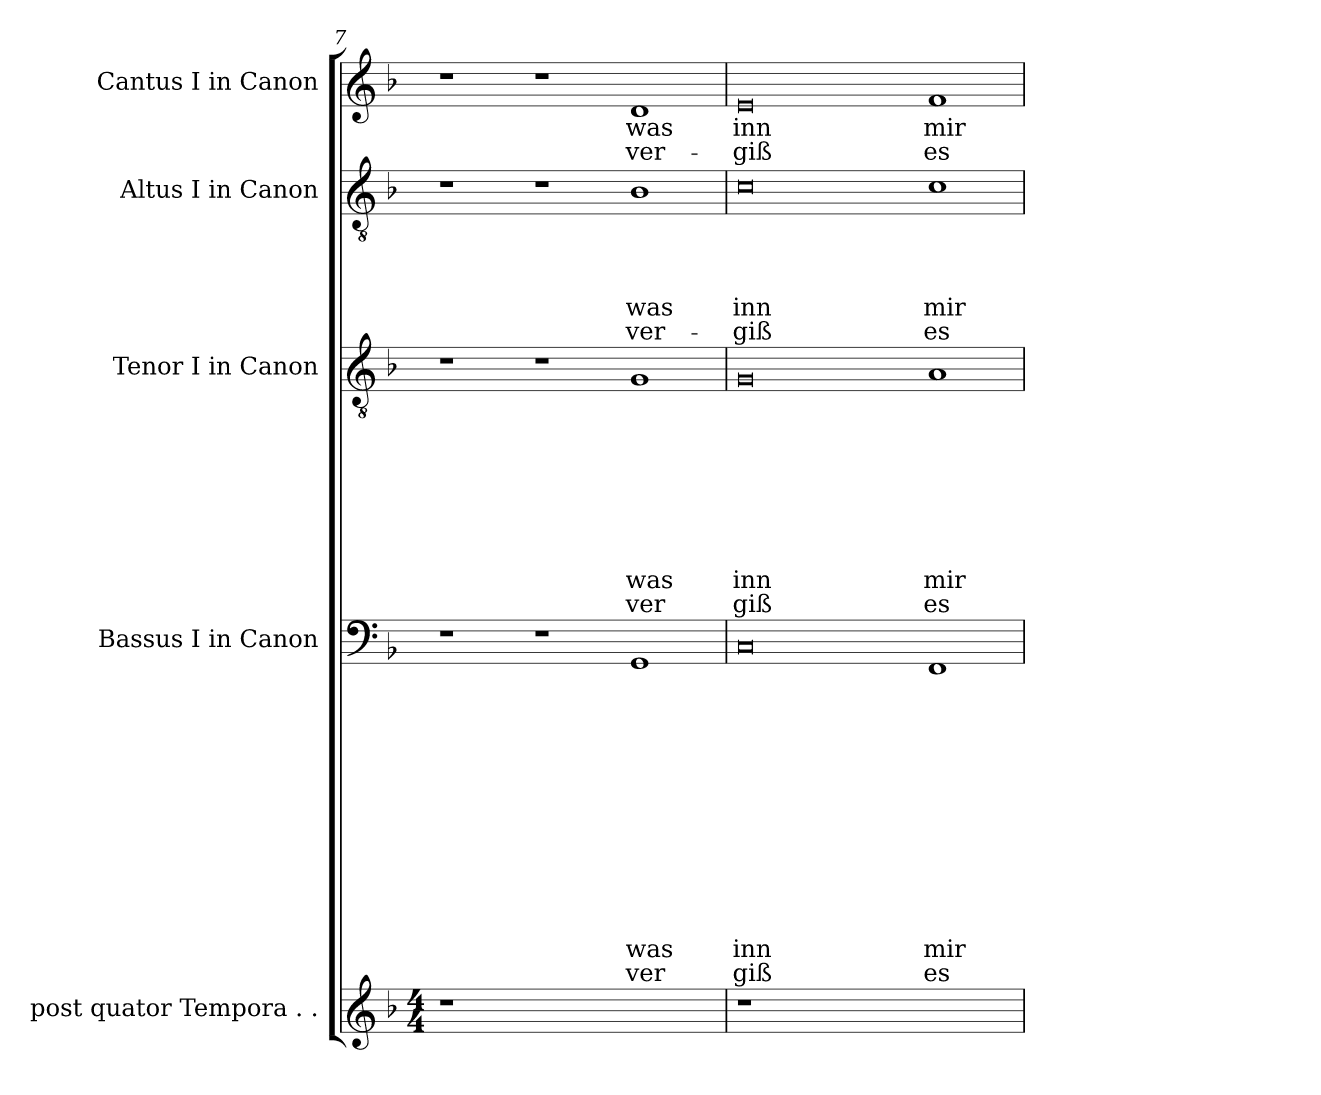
**kern	**kern	**text	**text	**text	**text	**text	**text	**text	**text	**text	**text	**text	**text	**text	**kern	**text	**text	**text	**text	**text	**text	**text	**text	**text	**kern	**text	**text	**text	**text	**text	**kern	**text	**text
*part5	*part4	*part4	*part4	*part4	*part4	*part4	*part4	*part4	*part4	*part4	*part4	*part4	*part4	*part4	*part3	*part3	*part3	*part3	*part3	*part3	*part3	*part3	*part3	*part3	*part2	*part2	*part2	*part2	*part2	*part2	*part1	*part1	*part1
*staff5	*staff4	*staff4	*staff4	*staff4	*staff4	*staff4	*staff4	*staff4	*staff4	*staff4	*staff4	*staff4	*staff4	*staff4	*staff3	*staff3	*staff3	*staff3	*staff3	*staff3	*staff3	*staff3	*staff3	*staff3	*staff2	*staff2	*staff2	*staff2	*staff2	*staff2	*staff1	*staff1	*staff1
*I"post quator Tempora . .	*I"Bassus I in Canon	*	*	*	*	*	*	*	*	*	*	*	*	*	*I"Tenor I in Canon	*	*	*	*	*	*	*	*	*	*I"Altus I in Canon	*	*	*	*	*	*I"Cantus I in Canon	*	*
!!LO:PB:g=z
*clefG2	*clefF4	*	*	*	*	*	*	*	*	*	*	*	*	*	*clefGv2	*	*	*	*	*	*	*	*	*	*clefGv2	*	*	*	*	*	*clefG2	*	*
*k[b-]	*k[b-]	*	*	*	*	*	*	*	*	*	*	*	*	*	*k[b-]	*	*	*	*	*	*	*	*	*	*k[b-]	*	*	*	*	*	*k[b-]	*	*
*F:	*F:	*	*	*	*	*	*	*	*	*	*	*	*	*	*F:	*	*	*	*	*	*	*	*	*	*F:	*	*	*	*	*	*F:	*	*
*M4/4	*	*	*	*	*	*	*	*	*	*	*	*	*	*	*	*	*	*	*	*	*	*	*	*	*	*	*	*	*	*	*	*	*
=7	=7	=7	=7	=7	=7	=7	=7	=7	=7	=7	=7	=7	=7	=7	=7	=7	=7	=7	=7	=7	=7	=7	=7	=7	=7	=7	=7	=7	=7	=7	=7	=7	=7
1r	1r	.	.	.	.	.	.	.	.	.	.	.	.	.	1r	.	.	.	.	.	.	.	.	.	1r	.	.	.	.	.	1r	.	.
0ryy	1r	.	.	.	.	.	.	.	.	.	.	.	.	.	1r	.	.	.	.	.	.	.	.	.	1r	.	.	.	.	.	1r	.	.
!	!	!	!	!	!	!	!	!	!	!	!	!	!LO:LY:b	!LO:LY:b	!	!	!	!	!	!	!	!	!LO:LY:b	!LO:LY:b	!	!	!	!	!LO:LY:b	!LO:LY:b	!	!LO:LY:b	!LO:LY:b
.	1GG	.	.	.	.	.	.	.	.	.	.	.	was	ver	1G	.	.	.	.	.	.	.	was	ver	1B-	.	.	.	was	ver-	1d	was	-ver-
=8	=8	=8	=8	=8	=8	=8	=8	=8	=8	=8	=8	=8	=8	=8	=8	=8	=8	=8	=8	=8	=8	=8	=8	=8	=8	=8	=8	=8	=8	=8	=8	=8	=8
!	!	!	!	!	!	!	!	!	!	!	!	!	!LO:LY:b	!LO:LY:b	!	!	!	!	!	!	!	!	!LO:LY:b	!LO:LY:b	!	!	!	!	!LO:LY:b	!LO:LY:b	!	!LO:LY:b	!LO:LY:b
1r	0C	.	.	.	.	.	.	.	.	.	.	.	inn	giß	0G	.	.	.	.	.	.	.	inn	giß	0c	.	.	.	inn	-giß	0e	inn	-giß
0ryy	.	.	.	.	.	.	.	.	.	.	.	.	.	.	.	.	.	.	.	.	.	.	.	.	.	.	.	.	.	.	.	.	.
!	!	!	!	!	!	!	!	!	!	!	!	!	!LO:LY:b	!LO:LY:b	!	!	!	!	!	!	!	!	!LO:LY:b	!LO:LY:b	!	!	!	!	!LO:LY:b	!LO:LY:b	!	!LO:LY:b	!LO:LY:b
.	1FF	.	.	.	.	.	.	.	.	.	.	.	mir	es	1A	.	.	.	.	.	.	.	mir	es	1c	.	.	.	mir	es	1f	mir	es
=	=	=	=	=	=	=	=	=	=	=	=	=	=	=	=	=	=	=	=	=	=	=	=	=	=	=	=	=	=	=	=	=	=
*-	*-	*-	*-	*-	*-	*-	*-	*-	*-	*-	*-	*-	*-	*-	*-	*-	*-	*-	*-	*-	*-	*-	*-	*-	*-	*-	*-	*-	*-	*-	*-	*-	*-
